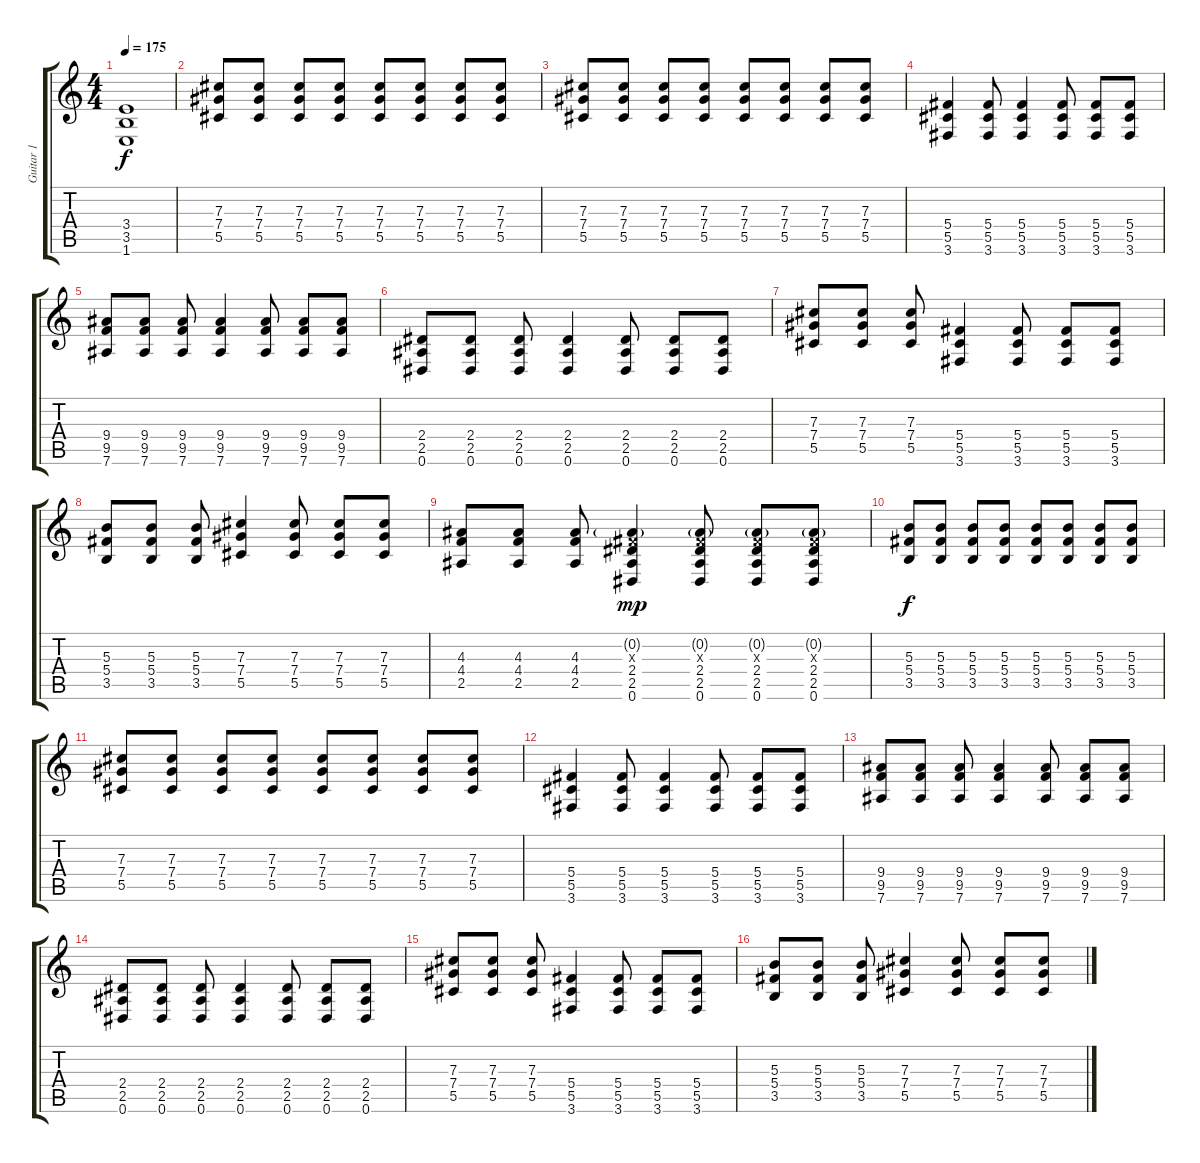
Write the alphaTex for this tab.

\track ("Guitar 1" "Guitar 1") {instrument distortionguitar}
\staff {score tabs}
\tuning (Eb4 Bb3 Gb3 Db3 Ab2 Eb2) {hide}
\ts (4 4)
\tempo 175
\clef g2
\ks c
(3.4{t} 3.5{t} 1.6{t}).1{dy f} |
(7.3 7.4 5.5).8 (7.3 7.4 5.5).8 (7.3 7.4 5.5).8 (7.3 7.4 5.5).8 (7.3 7.4 5.5).8 (7.3 7.4 5.5).8 (7.3 7.4 5.5).8 (7.3 7.4 5.5).8 |
(7.3 7.4 5.5).8 (7.3 7.4 5.5).8 (7.3 7.4 5.5).8 (7.3 7.4 5.5).8 (7.3 7.4 5.5).8 (7.3 7.4 5.5).8 (7.3 7.4 5.5).8 (7.3 7.4 5.5).8 |
(5.4 5.5 3.6).4 (5.4 5.5 3.6).8 (5.4 5.5 3.6).4 (5.4 5.5 3.6).8 (5.4 5.5 3.6).8 (5.4 5.5 3.6).8 |
(9.4 9.5 7.6).8 (9.4 9.5 7.6).8 (9.4 9.5 7.6).8 (9.4 9.5 7.6).4 (9.4 9.5 7.6).8 (9.4 9.5 7.6).8 (9.4 9.5 7.6).8 |
(2.4 2.5 0.6).8 (2.4 2.5 0.6).8 (2.4 2.5 0.6).8 (2.4 2.5 0.6).4 (2.4 2.5 0.6).8 (2.4 2.5 0.6).8 (2.4 2.5 0.6).8 |
(7.3 7.4 5.5).8 (7.3 7.4 5.5).8 (7.3 7.4 5.5).8 (5.4 5.5 3.6).4 (5.4 5.5 3.6).8 (5.4 5.5 3.6).8 (5.4 5.5 3.6).8 |
(5.3 5.4 3.5).8 (5.3 5.4 3.5).8 (5.3 5.4 3.5).8 (7.3 7.4 5.5).4 (7.3 7.4 5.5).8 (7.3 7.4 5.5).8 (7.3 7.4 5.5).8 |
(4.3 4.4 2.5).8 (4.3 4.4 2.5).8 (4.3 4.4 2.5).8 (0.2{g} 0.3{x} 2.4 2.5 0.6).4{dy mp} (0.2{g} 0.3{x} 2.4 2.5 0.6).8 (0.2{g} 0.3{x} 2.4 2.5 0.6).8 (0.2{g} 0.3{x} 2.4 2.5 0.6).8 |
(5.3 5.4 3.5).8{dy f} (5.3 5.4 3.5).8 (5.3 5.4 3.5).8 (5.3 5.4 3.5).8 (5.3 5.4 3.5).8 (5.3 5.4 3.5).8 (5.3 5.4 3.5).8 (5.3 5.4 3.5).8 |
(7.3 7.4 5.5).8 (7.3 7.4 5.5).8 (7.3 7.4 5.5).8 (7.3 7.4 5.5).8 (7.3 7.4 5.5).8 (7.3 7.4 5.5).8 (7.3 7.4 5.5).8 (7.3 7.4 5.5).8 |
(5.4 5.5 3.6).4 (5.4 5.5 3.6).8 (5.4 5.5 3.6).4 (5.4 5.5 3.6).8 (5.4 5.5 3.6).8 (5.4 5.5 3.6).8 |
(9.4 9.5 7.6).8 (9.4 9.5 7.6).8 (9.4 9.5 7.6).8 (9.4 9.5 7.6).4 (9.4 9.5 7.6).8 (9.4 9.5 7.6).8 (9.4 9.5 7.6).8 |
(2.4 2.5 0.6).8 (2.4 2.5 0.6).8 (2.4 2.5 0.6).8 (2.4 2.5 0.6).4 (2.4 2.5 0.6).8 (2.4 2.5 0.6).8 (2.4 2.5 0.6).8 |
(7.3 7.4 5.5).8 (7.3 7.4 5.5).8 (7.3 7.4 5.5).8 (5.4 5.5 3.6).4 (5.4 5.5 3.6).8 (5.4 5.5 3.6).8 (5.4 5.5 3.6).8 |
(5.3 5.4 3.5).8 (5.3 5.4 3.5).8 (5.3 5.4 3.5).8 (7.3 7.4 5.5).4 (7.3 7.4 5.5).8 (7.3 7.4 5.5).8 (7.3 7.4 5.5).8
